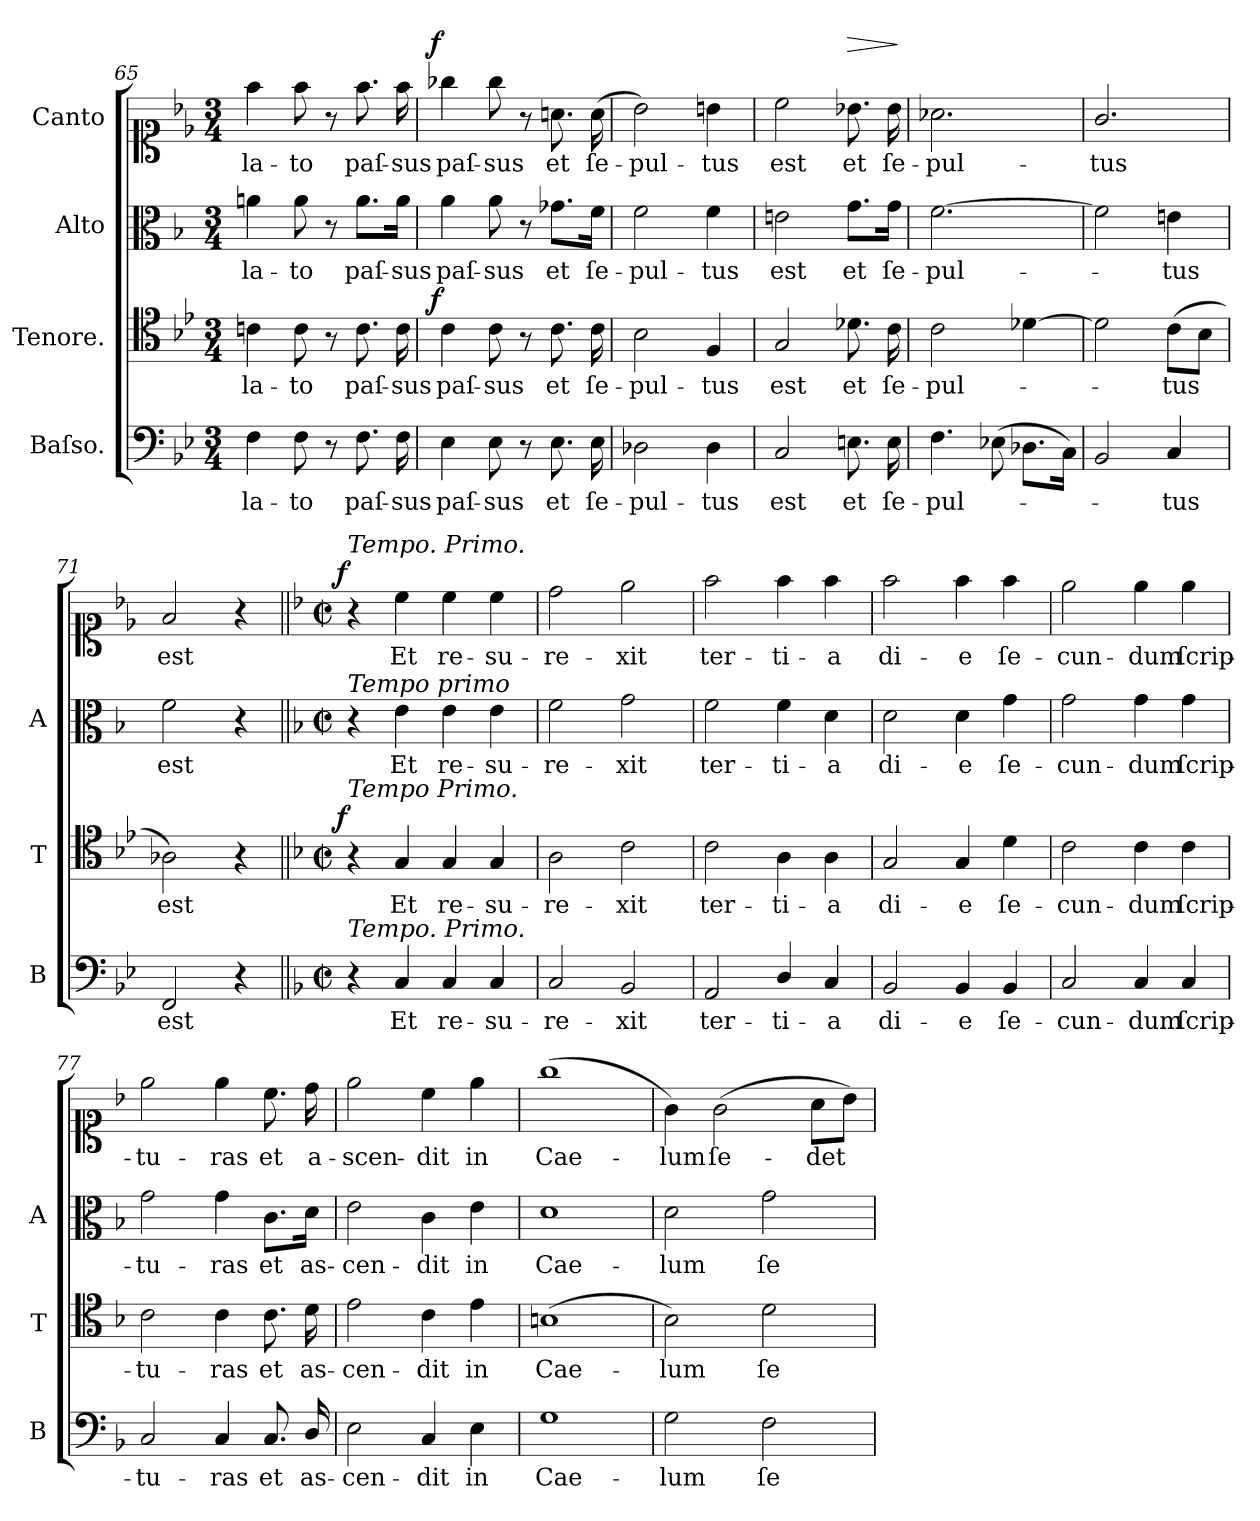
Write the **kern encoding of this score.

**kern	**text	**kern	**text	**dynam	**kern	**text	**kern	**text	**dynam
*part4	*part4	*part3	*part3	*part3	*part2	*part2	*part1	*part1	*part1
*staff4	*staff4	*staff3	*staff3	*staff3	*staff2	*staff2	*staff1	*staff1	*staff1
*I"Baſso.	*	*I"Tenore.	*	*	*I"Alto	*	*I"Canto	*	*
*I'B	*	*I'T	*	*	*I'A	*	*	*	*
*clefF4	*	*clefC4	*	*	*clefC3	*	*clefC1	*	*
*k[b-e-]	*	*k[b-e-]	*	*	*k[b-]	*	*k[b-e-]	*	*
*M3/4	*	*M3/4	*	*	*M3/4	*	*M3/4	*	*
=65	=65	=65	=65	=65	=65	=65	=65	=65	=65
4F\	-la-	4cn\	-la-	.	4an\	-la-	4ff\	-la-	.
8F\	-to	8c\	-to	.	8a\	-to	8ff\	-to	.
8r	.	8r	.	.	8r	.	8r	.	.
8.F\	paſ-	8.c\	paſ-	.	8.a\L	paſ-	8.ff\	paſ-	.
16F\	-sus	16c\	-sus	.	16a\Jk	-sus	16ff\	-sus	.
=66	=66	=66	=66	=66	=66	=66	=66	=66	=66
!	!	!	!	!LO:DY:b:rj	!	!	!	!	!LO:DY:b:rj
4E-\	paſ-	4c\	paſ-	f	4a\	paſ-	4gg-X\	paſ-	f
8E-\	-sus	8c\	-sus	.	8a\	-sus	8gg-\	-sus	.
8r	.	8r	.	.	8r	.	8r	.	.
8.E-\	et	8.c\	et	.	8.g-X\L	et	8.an\	et	.
16E-\	ſe-	16c\	ſe-	.	16f\Jk	ſe-	(16a\	ſe-	.
=67	=67	=67	=67	=67	=67	=67	=67	=67	=67
2D-X\	-pul-	2B-\	-pul-	.	2f\	-pul-	2b-\)	-pul-	.
4D-\	-tus	4F/	-tus	.	4f\	-tus	4bn\	-tus	.
=68	=68	=68	=68	=68	=68	=68	=68	=68	=68
2C/	est	2G/	est	.	2en\	est	2cc\	est	.
!	!	!	!	!	!	!	!	!	!LO:HP:a
8.En\	et	8.d-X\	et	.	8.g\L	et	8.b-X\	et	>
16E\	ſe-	16c\	ſe-	.	16g\Jk	ſe-	16b-\	ſe-	.
.	.	.	.	.	.	.	.	.	]
=69	=69	=69	=69	=69	=69	=69	=69	=69	=69
4.F\	-pul-	2c\	-pul-	.	[2.f\	-pul-	2.a-X\	-pul-	.
(8E-X\	.	.	.	.	.	.	.	.	.
8.D-X\L	.	[4d-X\	.	.	.	.	.	.	.
16C\Jk)	.	.	.	.	.	.	.	.	.
=70	=70	=70	=70	=70	=70	=70	=70	=70	=70
2BB-/	.	2d-\]	.	.	2f\]	.	2.g/	-tus	.
4C/	-tus	(8c\L	-tus	.	4en\	-tus	.	.	.
.	.	8B-\J	.	.	.	.	.	.	.
=71	=71	=71	=71	=71	=71	=71	=71	=71	=71
2FF/	est	2A-X\)	est	.	2f\	est	2f/	est	.
4r	.	4r	.	.	4r	.	4r	.	.
=72||	=72||	=72||	=72||	=72||	=72||	=72||	=72||	=72||	=72||
*k[b-]	*	*k[b-]	*	*	*k[b-]	*	*k[b-]	*	*
*M2/2	*	*M2/2	*	*	*M2/2	*	*M2/2	*	*
*met(c|)	*	*met(c|)	*	*	*met(c|)	*	*met(c|)	*	*
!	!	!	!	!	!	!	!LO:TX:a:i:t=Tempo. Primo.	!	!
!	!	!	!	!	!LO:TX:a:i:t=Tempo primo	!	!	!	!
!	!	!LO:TX:a:i:t=Tempo Primo.	!	!	!	!	!	!	!
!LO:TX:a:i:t=Tempo. Primo.	!	!	!	!	!	!	!	!	!
!	!	!	!	!LO:DY:b:rj	!	!	!	!	!LO:DY:b:rj
4r	.	4r	.	f	4r	.	4r	.	f
4C/	Et	4G/	Et	.	4e\	Et	4cc\	Et	.
4C/	re-	4G/	re-	.	4e\	re-	4cc\	re-	.
4C/	-su-	4G/	-su-	.	4e\	-su-	4cc\	-su-	.
=73	=73	=73	=73	=73	=73	=73	=73	=73	=73
2C/	-re-	2A\	-re-	.	2f\	-re-	2dd\	-re-	.
2BB-/	-xit	2c\	-xit	.	2g\	-xit	2ee\	-xit	.
=74	=74	=74	=74	=74	=74	=74	=74	=74	=74
2AA/	ter-	2c\	ter-	.	2f\	ter-	2ff\	ter-	.
4D/	-ti-	4A\	-ti-	.	4f\	-ti-	4ff\	-ti-	.
4C/	-a	4A\	-a	.	4d\	-a	4ff\	-a	.
=75	=75	=75	=75	=75	=75	=75	=75	=75	=75
2BB-/	di-	2G/	di-	.	2d\	di-	2ff\	di-	.
4BB-/	-e	4G/	-e	.	4d\	-e	4ff\	-e	.
4BB-/	ſe-	4d\	ſe-	.	4g\	ſe-	4ff\	ſe-	.
=76	=76	=76	=76	=76	=76	=76	=76	=76	=76
2C/	-cun-	2c\	-cun-	.	2g\	-cun-	2ee\	-cun-	.
4C/	-dum	4c\	-dum	.	4g\	-dum	4ee\	-dum	.
4C/	ſcrip-	4c\	ſcrip-	.	4g\	ſcrip-	4ee\	ſcrip-	.
=77	=77	=77	=77	=77	=77	=77	=77	=77	=77
2C/	-tu-	2c\	-tu-	.	2g\	-tu-	2ee\	-tu-	.
4C/	-ras	4c\	-ras	.	4g\	-ras	4ee\	-ras	.
8.C/	et	8.c\	et	.	8.c\L	et	8.cc\	et	.
16D/	as-	16d\	as-	.	16d\Jk	as-	16dd\	a-	.
=78	=78	=78	=78	=78	=78	=78	=78	=78	=78
2E\	-cen-	2e\	-cen-	.	2e\	-cen-	2ee\	-scen-	.
4C/	-dit	4c\	-dit	.	4c\	-dit	4cc\	-dit	.
4E\	in	4e\	in	.	4e\	in	4ee\	in	.
=79	=79	=79	=79	=79	=79	=79	=79	=79	=79
1G	Cae-	(1Bn	Cae-	.	1d	Cae-	(1gg	Cae-	.
=80	=80	=80	=80	=80	=80	=80	=80	=80	=80
2G\	-lum	2B-\)	-lum	.	2d\	-lum	4g\)	-lum	.
.	.	.	.	.	.	.	(2g\	ſe-	.
2F\	ſe-	2d\	ſe-	.	2g\	ſe-	.	.	.
.	.	.	.	.	.	.	8a\L	-det	.
.	.	.	.	.	.	.	8b-\J)	.	.
=	=	=	=	=	=	=	=	=	=
*-	*-	*-	*-	*-	*-	*-	*-	*-	*-
